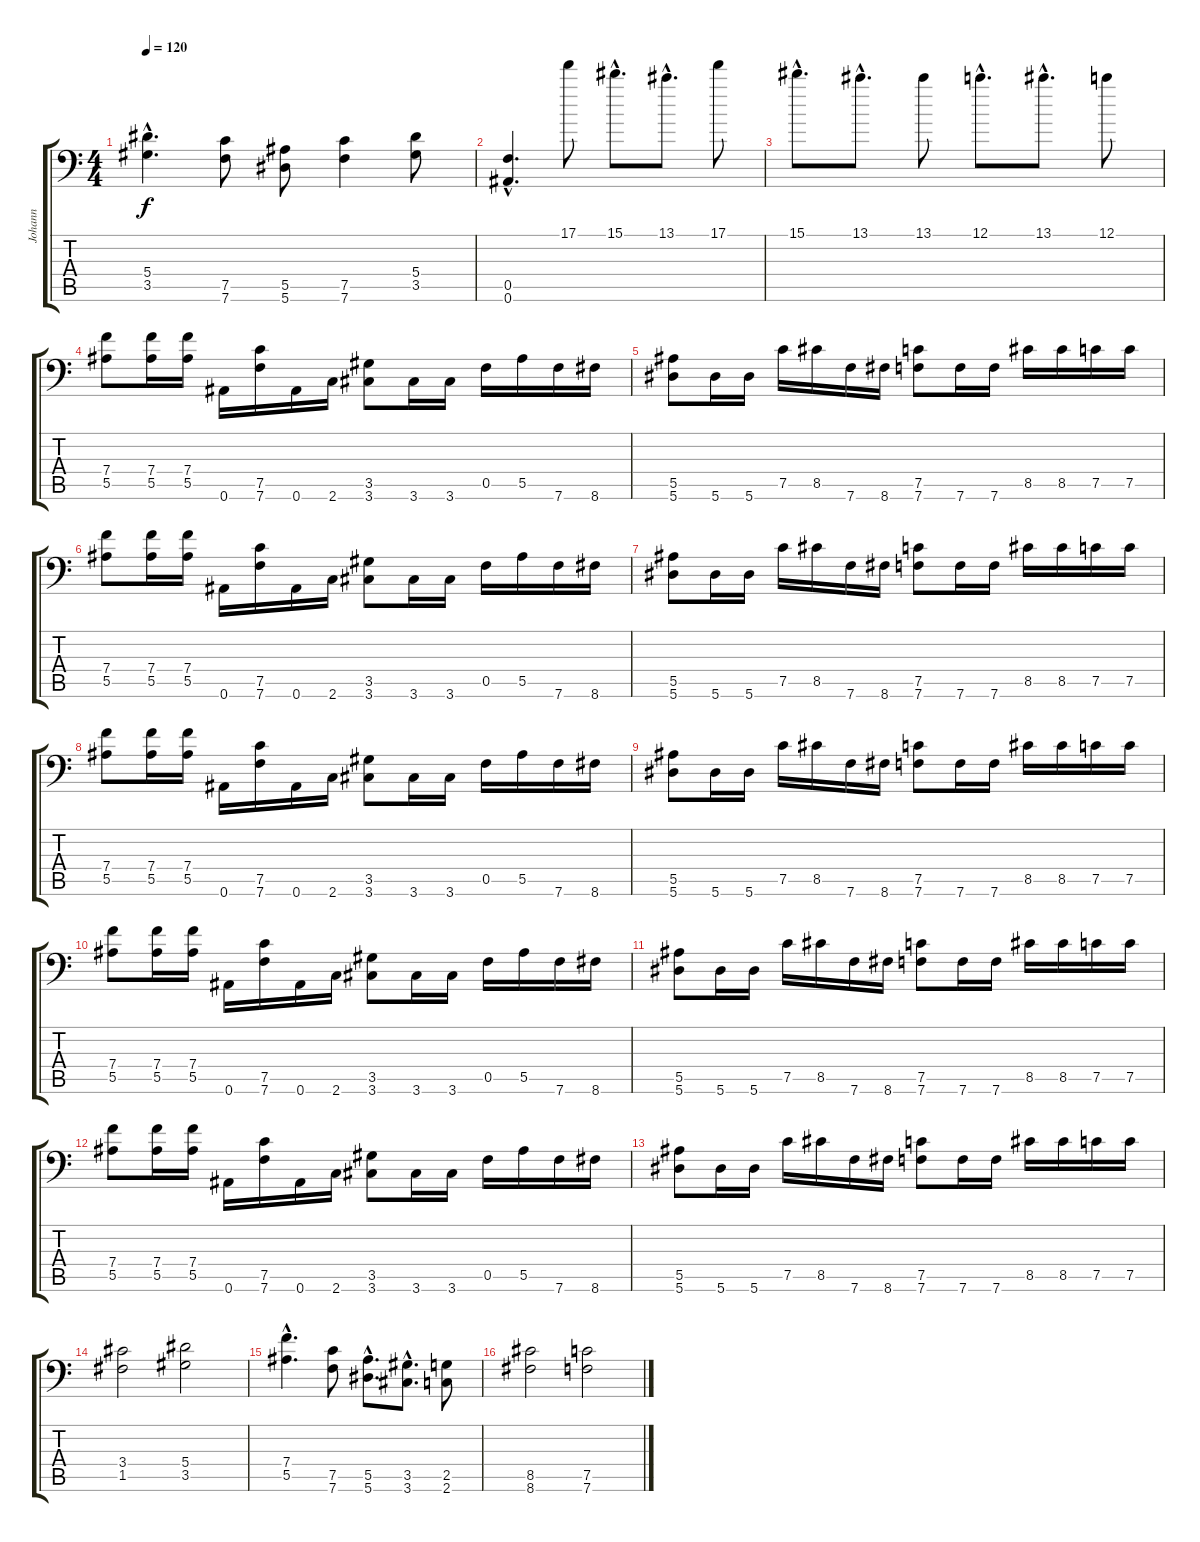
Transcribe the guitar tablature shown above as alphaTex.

\track ("Johann" "Johann") {instrument distortionguitar}
\staff {score tabs}
\tuning (C4 G3 Eb3 Bb2 F2 Bb1) {hide}
\ts (4 4)
\tempo 120
\clef f4
\ks c
(5.4{hac} 3.5{hac}).4{d dy f} (7.5 7.6).8 (5.5 5.6).8 (7.5 7.6).4 (5.4 3.5).8 |
(0.5{hac} 0.6{hac}).4{d} 17.1.8 15.1{hac}.8{d} 13.1{hac}.8{d} 17.1.8 |
15.1{hac}.8{d} 13.1{hac}.8{d} 13.1.8 12.1{hac}.8{d} 13.1{hac}.8{d} 12.1.8 |
(7.4 5.5).8 (7.4 5.5).16 (7.4 5.5).16 0.6.16 (7.5 7.6).16 0.6.16 2.6.16 (3.5 3.6).8 3.6.16 3.6.16 0.5.16 5.5.16 7.6.16 8.6.16 |
(5.5 5.6).8 5.6.16 5.6.16 7.5.16 8.5.16 7.6.16 8.6.16 (7.5 7.6).8 7.6.16 7.6.16 8.5.16 8.5.16 7.5.16 7.5.16 |
(7.4 5.5).8 (7.4 5.5).16 (7.4 5.5).16 0.6.16 (7.5 7.6).16 0.6.16 2.6.16 (3.5 3.6).8 3.6.16 3.6.16 0.5.16 5.5.16 7.6.16 8.6.16 |
(5.5 5.6).8 5.6.16 5.6.16 7.5.16 8.5.16 7.6.16 8.6.16 (7.5 7.6).8 7.6.16 7.6.16 8.5.16 8.5.16 7.5.16 7.5.16 |
(7.4 5.5).8 (7.4 5.5).16 (7.4 5.5).16 0.6.16 (7.5 7.6).16 0.6.16 2.6.16 (3.5 3.6).8 3.6.16 3.6.16 0.5.16 5.5.16 7.6.16 8.6.16 |
(5.5 5.6).8 5.6.16 5.6.16 7.5.16 8.5.16 7.6.16 8.6.16 (7.5 7.6).8 7.6.16 7.6.16 8.5.16 8.5.16 7.5.16 7.5.16 |
(7.4 5.5).8 (7.4 5.5).16 (7.4 5.5).16 0.6.16 (7.5 7.6).16 0.6.16 2.6.16 (3.5 3.6).8 3.6.16 3.6.16 0.5.16 5.5.16 7.6.16 8.6.16 |
(5.5 5.6).8 5.6.16 5.6.16 7.5.16 8.5.16 7.6.16 8.6.16 (7.5 7.6).8 7.6.16 7.6.16 8.5.16 8.5.16 7.5.16 7.5.16 |
(7.4 5.5).8 (7.4 5.5).16 (7.4 5.5).16 0.6.16 (7.5 7.6).16 0.6.16 2.6.16 (3.5 3.6).8 3.6.16 3.6.16 0.5.16 5.5.16 7.6.16 8.6.16 |
(5.5 5.6).8 5.6.16 5.6.16 7.5.16 8.5.16 7.6.16 8.6.16 (7.5 7.6).8 7.6.16 7.6.16 8.5.16 8.5.16 7.5.16 7.5.16 |
(3.4 1.5).2{instrument distortionguitar} (5.4 3.5).2 |
(7.4{hac} 5.5{hac}).4{d} (7.5 7.6).8 (5.5{hac} 5.6{hac}).8{d} (3.5{hac} 3.6{hac}).8{d} (2.5 2.6).8 |
(8.5 8.6).2 (7.5 7.6).2
